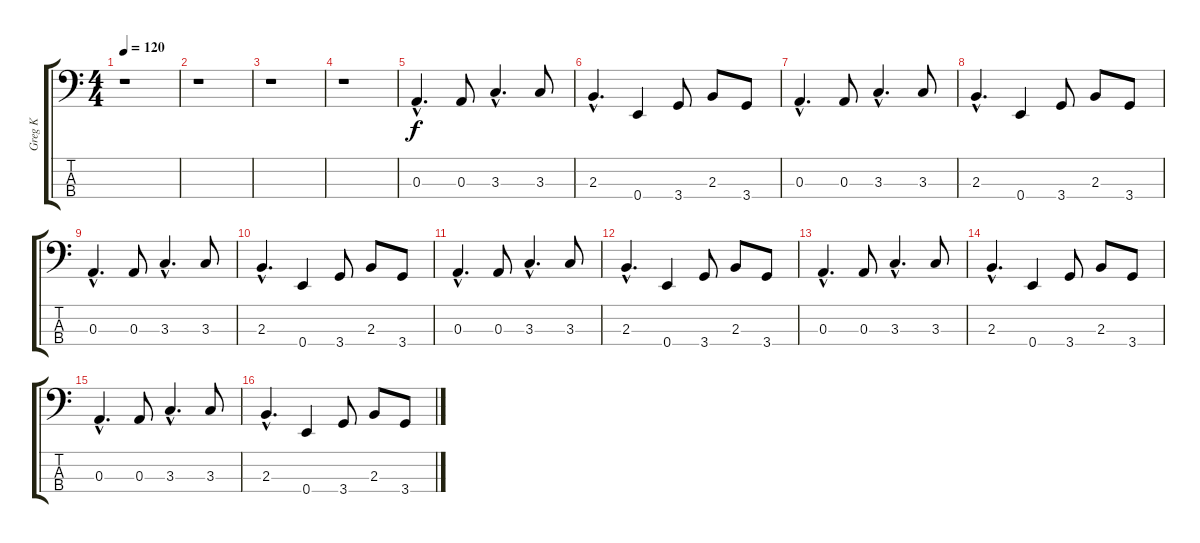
\track ("Greg K" "Greg K") {instrument electricbassfinger}
\staff {score tabs}
\tuning (G2 D2 A1 E1) {hide}
\ts (4 4)
\tempo 120
\clef f4
\ks c
r.1{dy f instrument electricbassfinger} |
r.1 |
r.1 |
r.1 |
0.3{hac}.4{d} 0.3.8 3.3{hac}.4{d} 3.3.8 |
2.3{hac}.4{d} 0.4.4 3.4.8 2.3.8 3.4.8 |
0.3{hac}.4{d} 0.3.8 3.3{hac}.4{d} 3.3.8 |
2.3{hac}.4{d} 0.4.4 3.4.8 2.3.8 3.4.8 |
0.3{hac}.4{d} 0.3.8 3.3{hac}.4{d} 3.3.8 |
2.3{hac}.4{d} 0.4.4 3.4.8 2.3.8 3.4.8 |
0.3{hac}.4{d} 0.3.8 3.3{hac}.4{d} 3.3.8 |
2.3{hac}.4{d} 0.4.4 3.4.8 2.3.8 3.4.8 |
0.3{hac}.4{d} 0.3.8 3.3{hac}.4{d} 3.3.8 |
2.3{hac}.4{d} 0.4.4 3.4.8 2.3.8 3.4.8 |
0.3{hac}.4{d} 0.3.8 3.3{hac}.4{d} 3.3.8 |
2.3{hac}.4{d} 0.4.4 3.4.8 2.3.8 3.4.8
